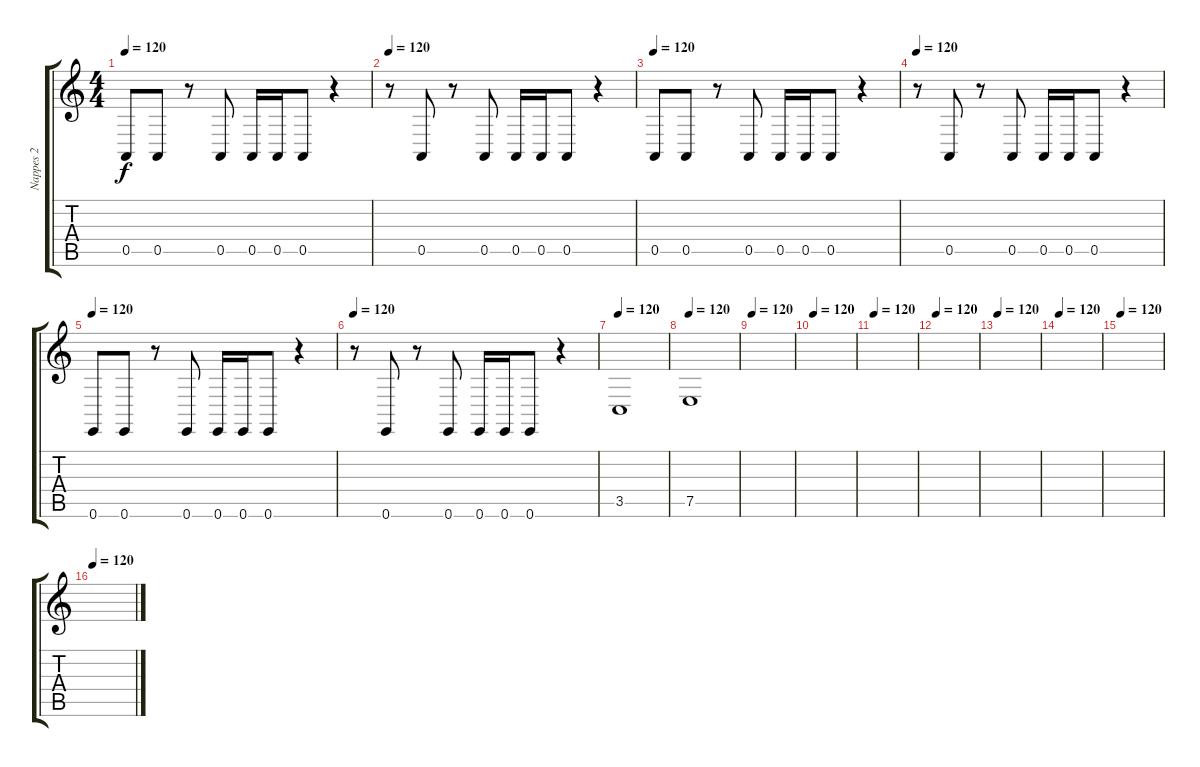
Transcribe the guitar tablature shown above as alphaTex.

\track ("Nappes 2" "Nappes 2") {instrument synthstrings2}
\staff {score tabs}
\tuning (E4 B3 G3 D3 A2 E2) {hide}
\ts (4 4)
\tempo 120
\clef g2
\ks c
0.5.8{dy f} 0.5.8 r.8 0.5.8 0.5.16 0.5.16 0.5.8 r.4 |
\tempo 120
r.8 0.5.8 r.8 0.5.8 0.5.16 0.5.16 0.5.8 r.4 |
\tempo 120
0.5.8 0.5.8 r.8 0.5.8 0.5.16 0.5.16 0.5.8 r.4 |
\tempo 120
r.8 0.5.8 r.8 0.5.8 0.5.16 0.5.16 0.5.8 r.4 |
\tempo 120
0.6.8 0.6.8 r.8 0.6.8 0.6.16 0.6.16 0.6.8 r.4 |
\tempo 120
r.8 0.6.8 r.8 0.6.8 0.6.16 0.6.16 0.6.8 r.4 |
\tempo 120
3.5.1 |
\tempo 120
7.5.1 |
\tempo 120
|
\tempo 120
|
\tempo 120
|
\tempo 120
|
\tempo 120
|
\tempo 120
|
\tempo 120
|
\tempo 120
